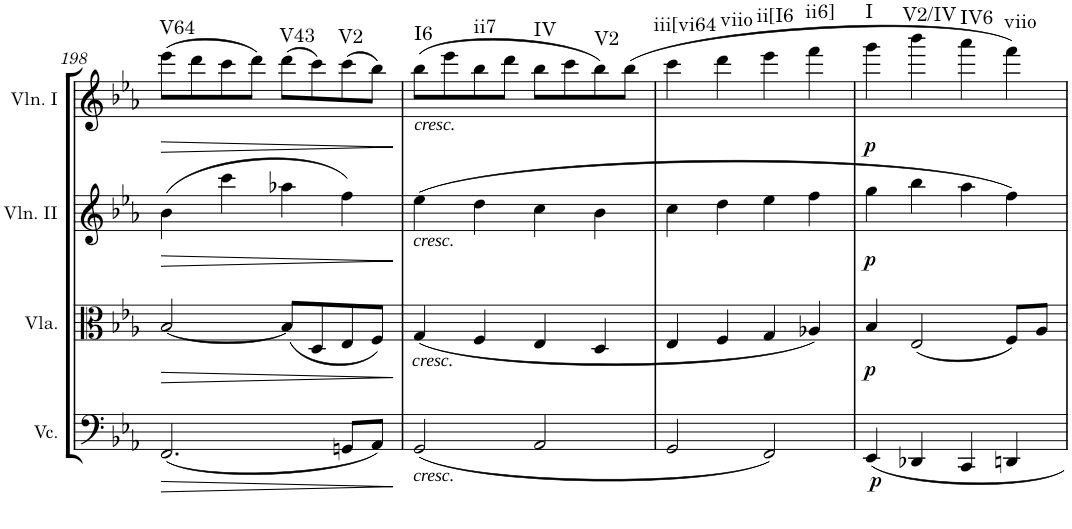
**kern	**dynam	**kern	**dynam	**kern	**dynam	**kern	**dynam	**harte
*part4	*part4	*part3	*part3	*part2	*part2	*part1	*part1	*part1
*staff4	*staff4	*staff3	*staff3	*staff2	*staff2	*staff1	*staff1	*
*I"Violoncello	*	*I"Viola	*	*I"Violin II	*	*I"Violin I	*	*
*I'Vc.	*	*I'Vla.	*	*I'Vln. II	*	*I'Vln. I	*	*
!!LO:PB:g=z
*clefF4	*	*clefC3	*	*clefG2	*	*clefG2	*	*
*k[b-e-a-]	*	*k[b-e-a-]	*	*k[b-e-a-]	*	*k[b-e-a-]	*	*
*M2/2	*	*M2/2	*	*M2/2	*	*M2/2	*	*
*met(c|)	*	*met(c|)	*	*met(c|)	*	*met(c|)	*	*
=198	=198	=198	=198	=198	=198	=198	=198	=198
!	!LO:HP:b	!	!LO:HP:b	!	!LO:HP:b	!	!LO:HP:b	!LO:H:kt=V64
(2.FF/	>	[2B-/	>	(4b-\	>	(8eee-\L	>	N
.	.	.	.	.	.	8ddd\	.	.
.	.	.	.	4ccc\	.	8ccc\	.	.
.	.	.	.	.	.	8ddd\J)	.	.
!	!	!	!	!	!	!	!	!LO:H:kt=V43
.	.	(8B-/L]	.	4aa-X\	.	(8ddd\L	.	N
.	.	8D/	.	.	.	8ccc\)	.	.
!	!	!	!	!	!	!	!	!LO:H:kt=V2
8GGn/L	.	8E-/	.	4ff\)	.	(8ccc\	.	N
8AA-/J)	.	8F/J)	.	.	.	8bb-\J)	.	.
.	]	.	]	.	]	.	]	.
=199	=199	=199	=199	=199	=199	=199	=199	=199
!	!	!	!	!	!	!LO:TX:b:i:t=cresc.	!	!
!	!	!	!	!LO:TX:b:i:t=cresc.	!	!	!	!
!	!	!LO:TX:b:i:t=cresc.	!	!	!	!	!	!
!LO:TX:b:i:t=cresc.	!	!	!	!	!	!	!	!LO:H:kt=I6
(2GG/	.	(4G/	.	(4ee-\	.	(8bb-\L	.	N
.	.	.	.	.	.	8eee-\	.	.
!	!	!	!	!	!	!	!	!LO:H:kt=ii7
.	.	4F/	.	4dd\	.	8bb-\	.	N
.	.	.	.	.	.	8ddd\J	.	.
!	!	!	!	!	!	!	!	!LO:H:kt=IV
2AA-/	.	4E-/	.	4cc\	.	8bb-\L	.	N
.	.	.	.	.	.	8ccc\	.	.
!	!	!	!	!	!	!	!	!LO:H:kt=V2
.	.	4D/	.	4b-\	.	8bb-\)	.	N
.	.	.	.	.	.	(8bb-\J	.	.
=200	=200	=200	=200	=200	=200	=200	=200	=200
!	!	!	!	!	!	!	!	!LO:H:kt=iii[vi64
2GG/	.	4E-/	.	4cc\	.	4ccc\	.	N
!	!	!	!	!	!	!	!	!LO:H:kt=viio
.	.	4F/	.	4dd\	.	4ddd\	.	N
!	!	!	!	!	!	!	!	!LO:H:kt=ii[I6
2FF/)	.	4G/	.	4ee-\	.	4eee-\	.	N
!	!	!	!	!	!	!	!	!LO:H:kt=ii6]
.	.	4A-X/)	.	4ff\	.	4fff\	.	N
=201	=201	=201	=201	=201	=201	=201	=201	=201
!	!LO:DY:b	!	!LO:DY:b	!	!LO:DY:b	!	!LO:DY:b	!LO:H:kt=I
4EE-/	p	4B-/	p	4gg\	p	4ggg\	p	N
!	!	!	!	!	!	!	!	!LO:H:kt=V2/IV
4DD-X/	.	(2E-/	.	4bb-\	.	4bbb-\	.	N
!	!	!	!	!	!	!	!	!LO:H:kt=IV6
4CC/	.	.	.	4aa-\	.	4aaa-\	.	N
!	!	!	!	!	!	!	!	!LO:H:kt=viio
4DDn/	.	8F/L)	.	4ff\)	.	4fff\)	.	N
.	.	8A-/J	.	.	.	.	.	.
=	=	=	=	=	=	=	=	=
*-	*-	*-	*-	*-	*-	*-	*-	*-
